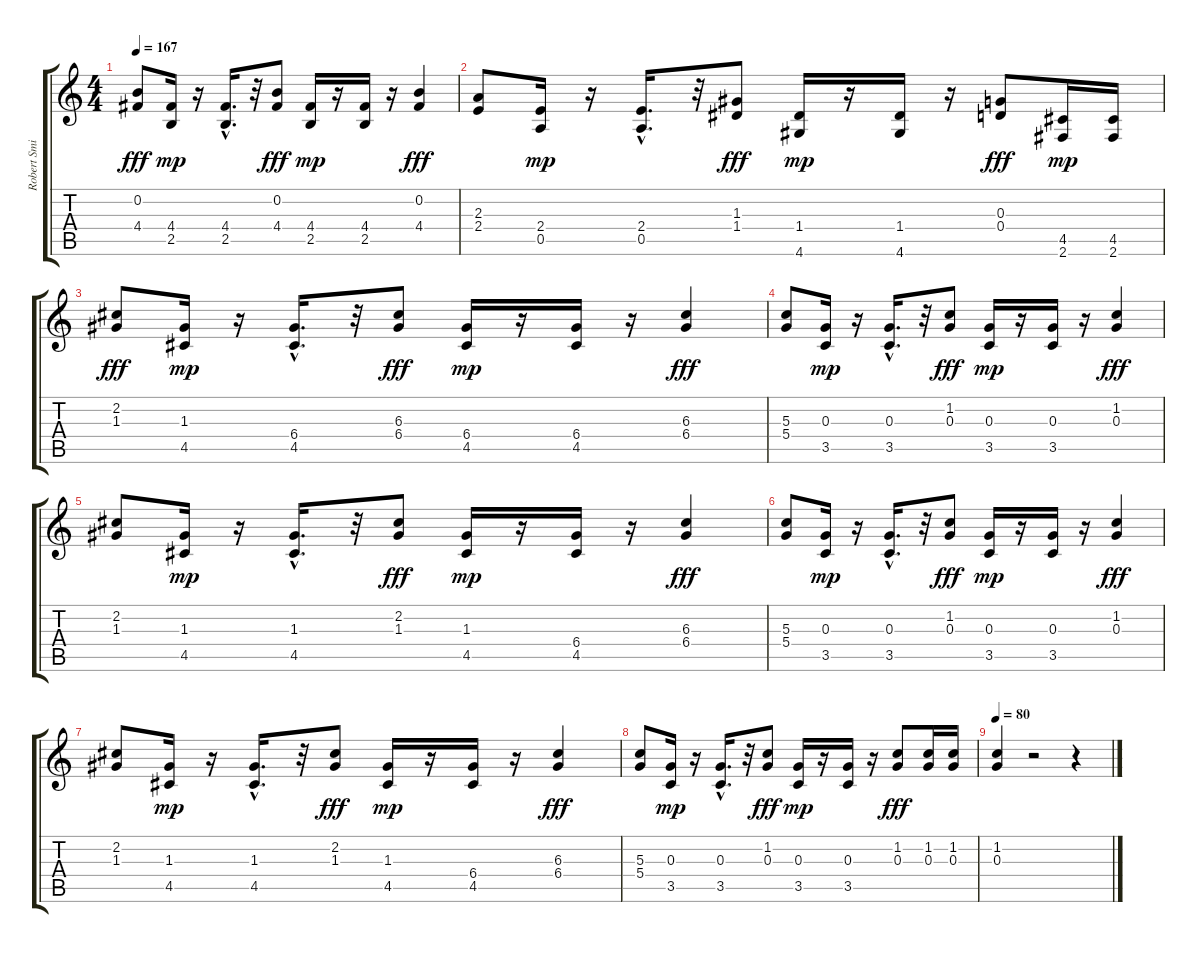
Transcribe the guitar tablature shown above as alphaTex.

\track ("Robert Smith" "Robert Smi") {instrument electricguitarmuted}
\staff {score tabs}
\tuning (E4 B3 G3 D3 A2 E2) {hide}
\ts (4 4)
\tempo 167
\clef g2
\ks c
(0.2 4.4).8{dy fff instrument electricguitarmuted} (4.4 2.5).16{dy mp} r.16 (4.4{hac} 2.5{hac}).16{d} r.32 (0.2 4.4).8{dy fff} (4.4 2.5).16{dy mp} r.16 (4.4 2.5).16 r.16 (0.2 4.4).4{dy fff} |
(2.3 2.4).8{instrument electricguitarmuted} (2.4 0.5).16{dy mp} r.16 (2.4{hac} 0.5{hac}).16{d} r.32 (1.3 1.4).8{dy fff} (1.4 4.6).16{dy mp} r.16 (1.4 4.6).16 r.16 (0.3 0.4).8{dy fff} (4.5 2.6).16{dy mp} (4.5 2.6).16 |
(2.2 1.3).8{dy fff instrument electricguitarmuted} (1.3 4.5).16{dy mp} r.16 (6.4{hac} 4.5{hac}).16{d} r.32 (6.3 6.4).8{dy fff} (6.4 4.5).16{dy mp} r.16 (6.4 4.5).16 r.16 (6.3 6.4).4{dy fff} |
(5.3 5.4).8{instrument electricguitarmuted} (0.3 3.5).16{dy mp} r.16 (0.3{hac} 3.5{hac}).16{d} r.32 (1.2 0.3).8{dy fff} (0.3 3.5).16{dy mp} r.16 (0.3 3.5).16 r.16 (1.2 0.3).4{dy fff} |
(2.2 1.3).8{instrument electricguitarmuted} (1.3 4.5).16{dy mp} r.16 (1.3{hac} 4.5{hac}).16{d} r.32 (2.2 1.3).8{dy fff} (1.3 4.5).16{dy mp} r.16 (6.4 4.5).16 r.16 (6.3 6.4).4{dy fff} |
(5.3 5.4).8{instrument electricguitarmuted} (0.3 3.5).16{dy mp} r.16 (0.3{hac} 3.5{hac}).16{d} r.32 (1.2 0.3).8{dy fff} (0.3 3.5).16{dy mp} r.16 (0.3 3.5).16 r.16 (1.2 0.3).4{dy fff} |
(2.2 1.3).8{instrument electricguitarmuted} (1.3 4.5).16{dy mp} r.16 (1.3{hac} 4.5{hac}).16{d} r.32 (2.2 1.3).8{dy fff} (1.3 4.5).16{dy mp} r.16 (6.4 4.5).16 r.16 (6.3 6.4).4{dy fff} |
(5.3 5.4).8{instrument electricguitarmuted} (0.3 3.5).16{dy mp} r.16 (0.3{hac} 3.5{hac}).16{d} r.32 (1.2 0.3).8{dy fff} (0.3 3.5).16{dy mp} r.16 (0.3 3.5).16 r.16 (1.2 0.3).8{dy fff} (1.2 0.3).16 (1.2 0.3).16 |
\tempo 80
(1.2 0.3).4 r.2 r.4
